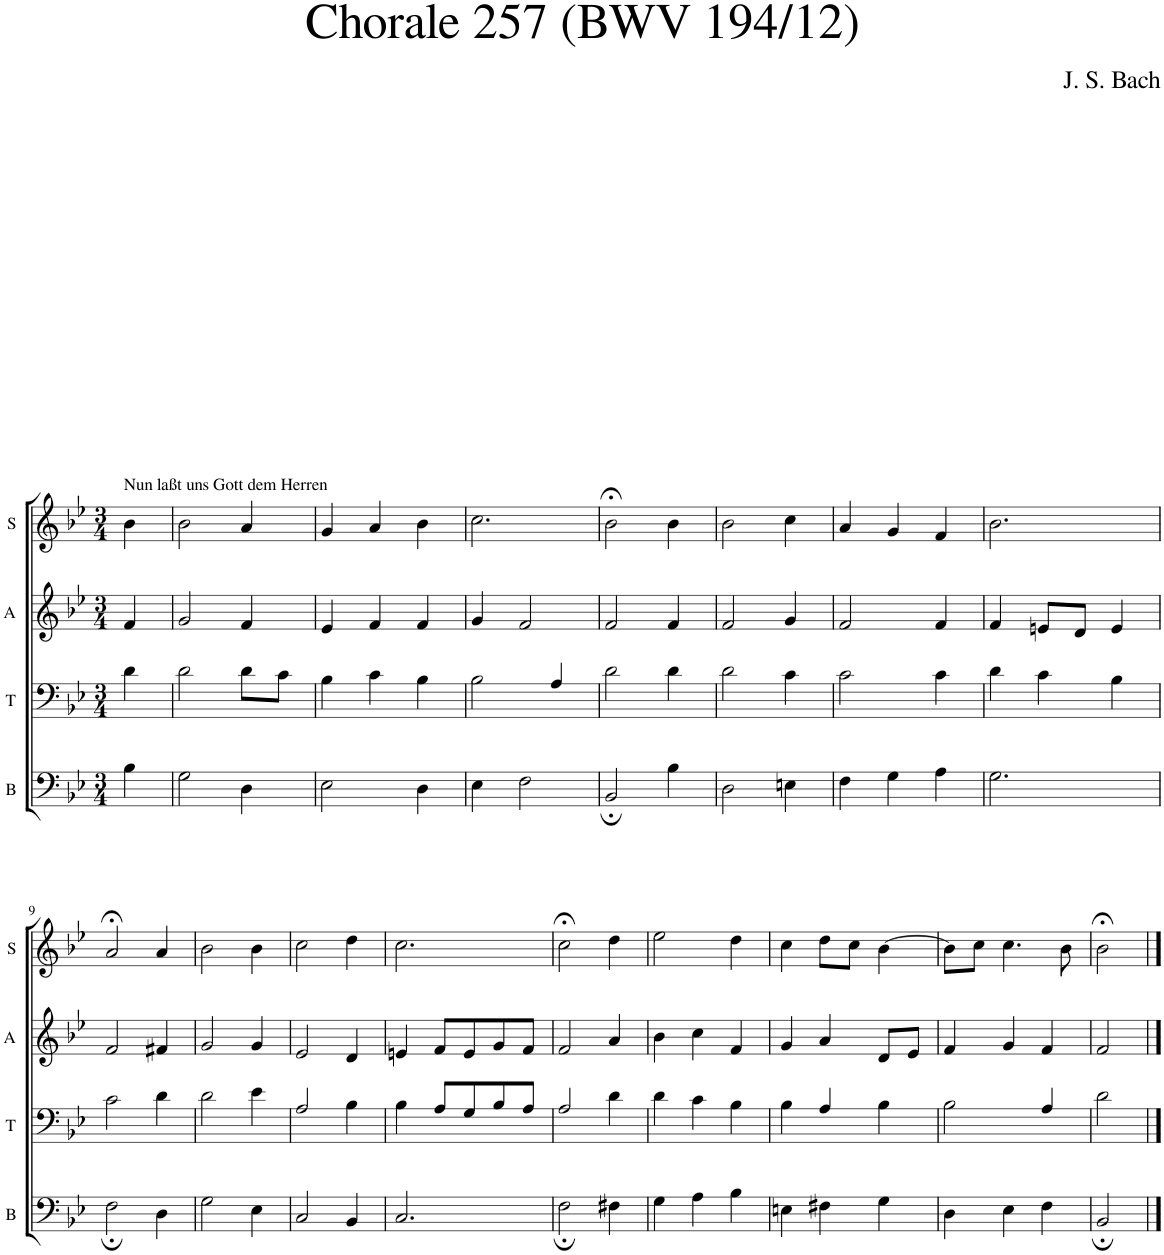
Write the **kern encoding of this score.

**kern	**kern	**kern	**kern
*part4	*part3	*part2	*part1
*staff4	*staff3	*staff2	*staff1
*I"B	*I"T	*I"A	*I"S
*I'B	*I'T	*I'A	*I'S
*clefF4	*clefF4	*clefG2	*clefG2
*k[b-e-]	*k[b-e-]	*k[b-e-]	*k[b-e-]
*M3/4	*M3/4	*M3/4	*M3/4
=1	=1	=1	=1
!	!	!	!LO:TX:a:t=Nun laßt uns Gott dem Herren
4B-\	4d\	4f/	4b-\
=2	=2	=2	=2
2G\	2d\	2g/	2b-\
4D\	8d\L	4f/	4a/
.	8c\J	.	.
=3	=3	=3	=3
2E-\	4B-\	4e-/	4g/
.	4c\	4f/	4a/
4D\	4B-\	4f/	4b-\
=4	=4	=4	=4
4E-\	2B-\	4g/	2.cc\
2F\	.	2f/	.
.	4A/	.	.
=5	=5	=5	=5
2BB-;/	2d\	2f/	2b-;<\
4B-\	4d\	4f/	4b-\
=6	=6	=6	=6
2D\	2d\	2f/	2b-\
4En\	4c\	4g/	4cc\
=7	=7	=7	=7
4F\	2c\	2f/	4a/
4G\	.	.	4g/
4A\	4c\	4f/	4f/
=8	=8	=8	=8
2.G\	4d\	4f/	2.b-\
.	4c\	8en/L	.
.	.	8d/J	.
.	4B-\	4e/	.
!!LO:LB:g=z
=9	=9	=9	=9
2F;\	2c\	2f/	2a;</
4D\	4d\	4f#X/	4a/
=10	=10	=10	=10
2G\	2d\	2g/	2b-\
4E-\	4e-\	4g/	4b-\
=11	=11	=11	=11
2C/	2A/	2e-/	2cc\
4BB-/	4B-\	4d/	4dd\
=12	=12	=12	=12
2.C/	4B-\	4en/	2.cc\
.	8A/L	8f/L	.
.	8G/	8e/	.
.	8B-/	8g/	.
.	8A/J	8f/J	.
=13	=13	=13	=13
2F;\	2A/	2f/	2cc;<\
4F#X\	4d\	4a/	4dd\
=14	=14	=14	=14
4G\	4d\	4b-\	2ee-\
4A\	4c\	4cc\	.
4B-\	4B-\	4f/	4dd\
=15	=15	=15	=15
4En\	4B-\	4g/	4cc\
4F#X\	4A/	4a/	8dd\L
.	.	.	8cc\J
4G\	4B-\	8d/L	[4b-\
.	.	8e-/J	.
=16	=16	=16	=16
4D\	2B-\	4f/	8b-\L]
.	.	.	8cc\J
4E-\	.	4g/	4.cc\
4F\	4A/	4f/	.
.	.	.	8b-\
=17	=17	=17	=17
2BB-;/	2d\	2f/	2b-;<\
==	==	==	==
*-	*-	*-	*-
